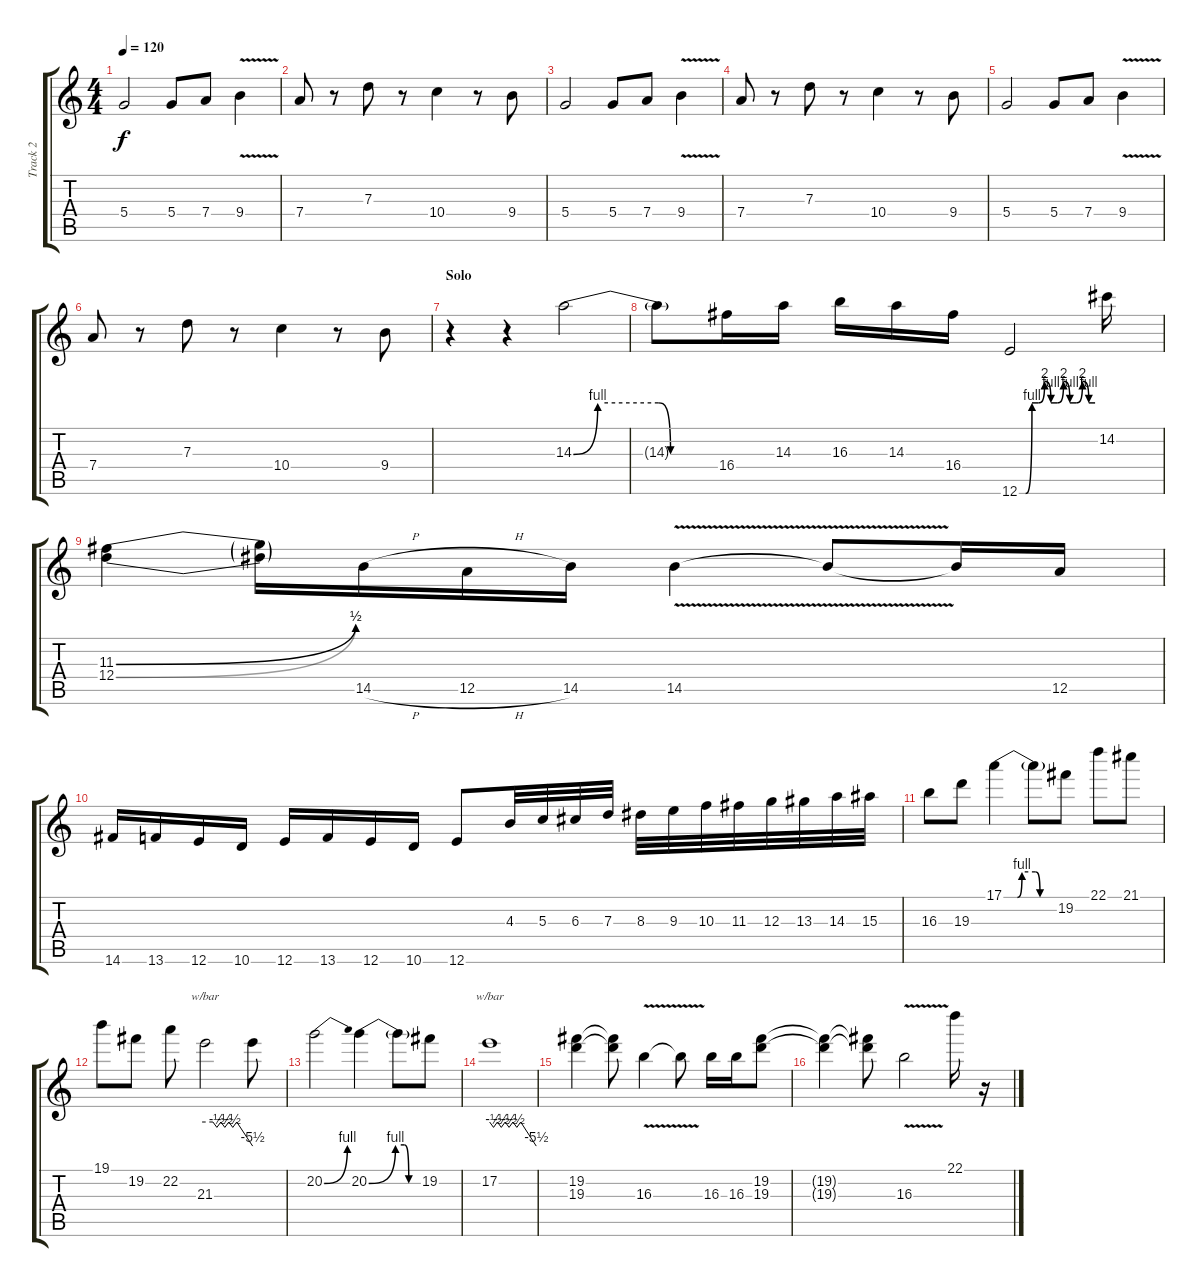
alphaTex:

\track ("Track 2" "Track 2") {instrument distortionguitar}
\staff {score tabs}
\tuning (E4 B3 G3 D3 A2 E2) {hide}
\ts (4 4)
\tempo 120
\clef g2
\ks c
5.4.2{dy f} 5.4.8 7.4.8 9.4{v}.4 |
7.4.8 r.8 7.3.8 r.8 10.4.4 r.8 9.4.8 |
5.4.2 5.4.8 7.4.8 9.4{v}.4 |
7.4.8 r.8 7.3.8 r.8 10.4.4 r.8 9.4.8 |
5.4.2 5.4.8 7.4.8 9.4{v}.4 |
7.4.8 r.8 7.3.8 r.8 10.4.4 r.8 9.4.8 |
\section ("" "Solo")
r.4 r.4 14.3{be (custom 0 0 10 4 35 4 40 0 60 0)}.2 |
14.3{t}.8 16.4.16 14.3.16 16.3.16 14.3.16 16.4.16 12.6{be (custom 0 0 5 0 10 4 15 4 20 8 25 4 30 4 35 8 40 4 45 4 50 8 55 4 60 4)}.2 14.2.16 |
(11.3{be (bend 0 0 60 2)} 12.4{be (bend 0 0 60 2)}).4 (11.3{t} 12.4{t}).16 14.5{h}.16 12.5{h}.16 14.5.16 14.5{v}.4 14.5{t}.8 14.5{t}.16 12.5.16 |
14.6.16 13.6.16 12.6.16 10.6.16 12.6.16 13.6.16 12.6.16 10.6.16 12.6.8 4.3.32 5.3.32 6.3.32 7.3.32 8.3.32 9.3.32 10.3.32 11.3.32 12.3.32 13.3.32 14.3.32 15.3.32 |
16.3.8 19.3.8 17.1{be (custom 0 0 15 0 20 4 35 4 40 0 60 0)}.4 17.1{t}.8 19.2.8 22.1.8 21.1.8 |
19.1.8 19.2.8 22.2.8 21.3.2{tbe (custom default 0 0 10 0 15 -2 20 0 25 -2 30 0 35 -2 40 0 60 -22)} 21.3{t}.8 |
20.2{be (bend 0 0 60 4)}.2 20.2{be (custom 0 0 30 4 40 4 45 0 50 0 60 0)}.4 20.2{t}.8 19.2.8 |
17.2.1{tbe (custom default 0 0 5 -2 10 0 15 -2 20 0 25 -2 30 0 35 -2 40 0 60 -22)} |
(19.2 19.3).4 (19.2{t} 19.3{t}).8 16.3{v}.4 16.3{t}.8 16.3.16 16.3.16 (19.2 19.3).8 |
(19.2{t} 19.3{t}).4 (19.2{t} 19.3{t}).8 16.3{v}.2 22.1.16 r.16
